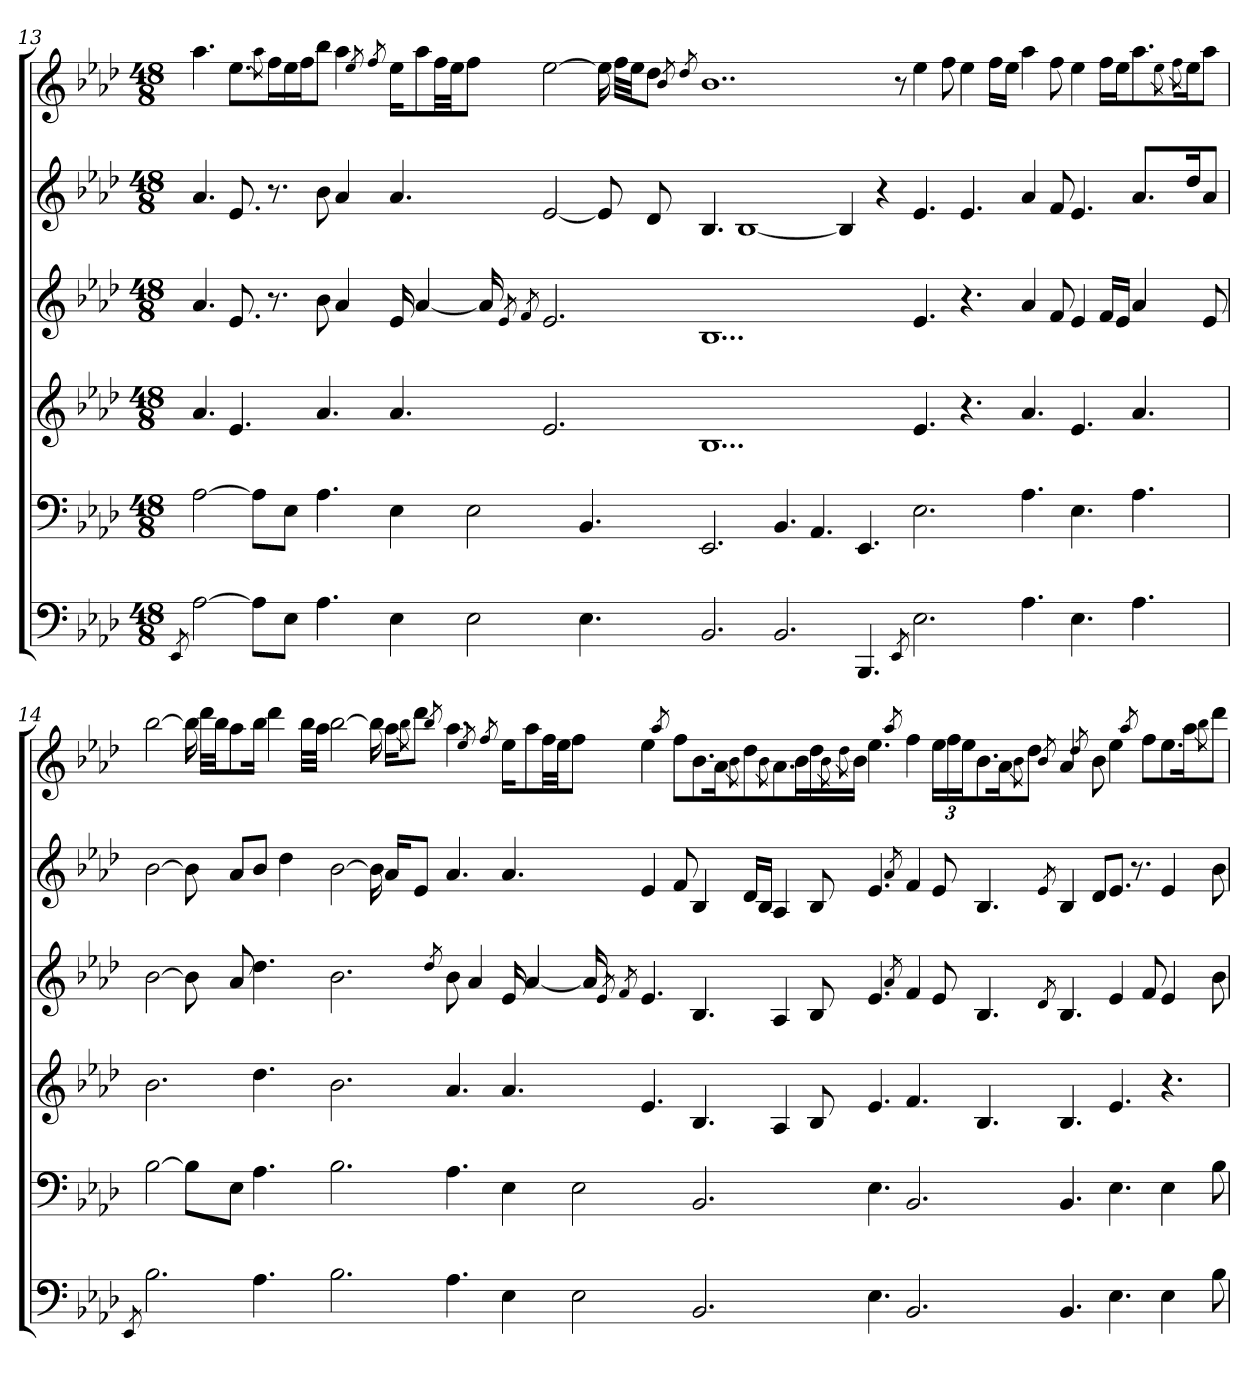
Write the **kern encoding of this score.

**kern	**kern	**kern	**kern	**kern	**kern
*part6	*part5	*part4	*part3	*part2	*part1
*staff6	*staff5	*staff4	*staff3	*staff2	*staff1
*clefF4	*clefF4	*clefG2	*clefG2	*clefG2	*clefG2
*k[b-e-a-d-]	*k[b-e-a-d-]	*k[b-e-a-d-]	*k[b-e-a-d-]	*k[b-e-a-d-]	*k[b-e-a-d-]
*M48/8	*M48/8	*M48/8	*M48/8	*M48/8	*M48/8
=13	=13	=13	=13	=13	=13
8qEE-	.	.	.	.	.
[2A-	[2A-	4.a-	4.a-	4.a-	4.aa-
.	.	4.e-	8.e-	8.e-	8.ee-\L
8A-\L]	8A-\L]	.	.	.	.
.	.	.	.	.	8qaa-\
.	.	.	8.r	8.r	16ff\L
8E-\J	8E-\J	.	.	.	16ee-\
.	.	.	.	.	16ff\J
4.A-	4.A-	4.a-	8b-	8b-	8bb-\J
.	.	.	4a-	4a-	4aa-
.	.	.	.	.	8qee-
.	.	.	.	.	8qff
4E-	4E-	4.a-	16e-	4.a-	16ee-\KL
.	.	.	[4a-	.	8aa-\
.	.	.	.	.	32ff\LL
.	.	.	.	.	32ee-\JJ
2E-	2E-	.	.	.	8ff\J
.	.	.	16a-]	.	.
.	.	.	8qe-	.	.
.	.	.	8qf	.	.
.	.	2.e-	2.e-	[2e-	[2ee-
4.E-	4.BB-	.	.	.	.
.	.	.	.	8e-]	16ee-]
.	.	.	.	.	32ff\LLL
.	.	.	.	.	32ee-\JJ
.	.	.	.	8d-	8dd-\J
.	.	.	.	.	8qb-
.	.	.	.	.	8qdd-
2.BB-	2.EE-	1...B-	1...B-	4.B-	1..b-
.	.	.	.	[1B-	.
2.BB-	4.BB-	.	.	.	.
.	4.AA-	.	.	.	.
.	.	.	.	4B-]	.
4.BBB-	4.EE-	.	.	.	.
.	.	.	.	4r	.
.	.	.	.	.	8r
8qEE-	.	.	.	.	.
2.E-	2.E-	4.e-	4.e-	4.e-	4ee-
.	.	.	.	.	8ff
.	.	4.r	4.r	4.e-	4ee-
.	.	.	.	.	16ff\LL
.	.	.	.	.	16ee-\JJ
4.A-	4.A-	4.a-	4a-	4a-	4aa-
.	.	.	8f	8f	8ff
4.E-	4.E-	4.e-	4e-	4.e-	4ee-
.	.	.	16f/LL	.	16ff\LL
.	.	.	16e-/JJ	.	16ee-\J
4.A-	4.A-	4.a-	4a-	8.a-/L	8.aa-\
.	.	.	.	.	8qee-\
.	.	.	.	.	8qff\
.	.	.	.	16dd-/K	16ee-\K
.	.	.	8e-	8a-/J	8aa-\J
=14	=14	=14	=14	=14	=14
8qEE-	.	.	.	.	.
2.B-	[2B-	2.b-	[2b-	[2b-	[2bb-
.	8B-\L]	.	8b-]	8b-]	16bb-]
.	.	.	.	.	32ddd-\LLL
.	.	.	.	.	32bb-\JJ
.	8E-\J	.	8a-	8a-/L	8aa-\
4.A-	4.A-	4.dd-	4.dd-	8b-/J	16bb-\Jk
.	.	.	.	.	4ddd-
.	.	.	.	4dd-	.
.	.	.	.	.	32bb-\LLL
.	.	.	.	.	32aa-\JJJ
2.B-	2.B-	2.b-	2.b-	[2b-	[2bb-
.	.	.	.	16b-]	16bb-]
.	.	.	.	16a-/KL	16aa-\KL
.	.	.	.	.	8qbb-\
.	.	.	.	8e-/J	8ddd-\J
.	.	.	8qdd-	.	8qbb-
4.A-	4.A-	4.a-	8b-	4.a-	4.aa-
.	.	.	4a-	.	.
.	.	.	.	.	8qee-
.	.	.	.	.	8qff
4E-	4E-	4.a-	16e-	4.a-	16ee-\KL
.	.	.	[4a-	.	8aa-\
.	.	.	.	.	32ff\LL
.	.	.	.	.	32ee-\JJ
2E-	2E-	.	.	.	8ff\J
.	.	.	16a-]	.	.
.	.	.	8qe-	.	.
.	.	.	8qf	.	.
.	.	4.e-	4.e-	4e-	4ee-
.	.	.	.	.	8qaa-
.	.	.	.	8f	8ff\L
2.BB-	2.BB-	4.B-	4.B-	4B-	8.b-\
.	.	.	.	.	16a-\K
.	.	.	.	.	8qb-\
.	.	.	.	16d-/LL	8dd-\
.	.	.	.	16B-/JJ	.
.	.	.	.	.	8qb-\
.	.	4A-	4A-	4A-	8.a-\
.	.	.	.	.	16b-\L
.	.	8B-	8B-	8B-	16dd-\
.	.	.	.	.	8qb-\
.	.	.	.	.	8qdd-\
.	.	.	.	.	16b-\JJ
4.E-	4.E-	4.e-	4.e-	4.e-	4.ee-
.	.	.	8qa-	8qa-	8qaa-
2.BB-	2.BB-	4.f	4f	4f	4ff
.	.	.	8e-	8e-	24ee-\LL
.	.	.	.	.	24ff\
.	.	.	.	.	24ee-\J
.	.	4.B-	4.B-	4.B-	8.b-\
.	.	.	.	.	16a-\K
.	.	.	.	.	8qb-\
.	.	.	.	.	8dd-\J
.	.	.	8qd-	8qe-	8qb-
4.BB-	4.BB-	4.B-	4.B-	4B-	4a-
.	.	.	.	.	8qdd-
.	.	.	.	8d-/L	8b-
4.E-	4.E-	4.e-	4e-	8.e-/J	4ee-
.	.	.	.	8.r	.
.	.	.	.	.	8qaa-
.	.	.	8f	.	8ff\L
4E-	4E-	4.r	4e-	4e-	8.ee-\
.	.	.	.	.	16aa-\K
.	.	.	.	.	8qbb-\
8B-	8B-	.	8b-	8b-	8ddd-\J
=	=	=	=	=	=
*-	*-	*-	*-	*-	*-
